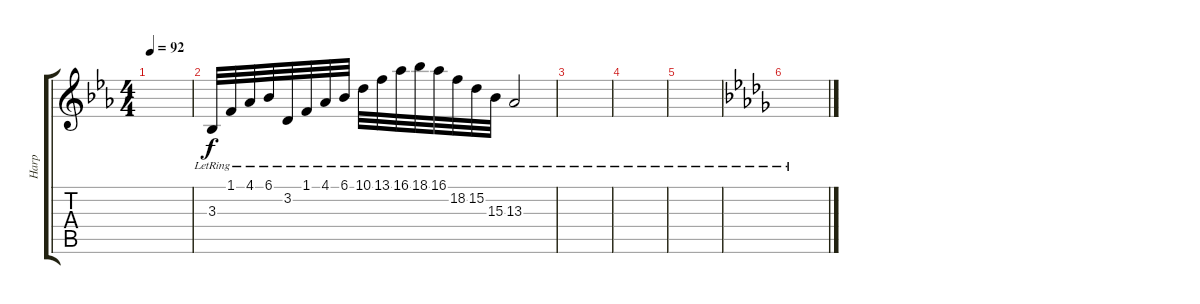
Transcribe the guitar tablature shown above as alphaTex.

\track ("Harp" "Harp") {instrument orchestralharp}
\staff {score tabs}
\tuning (E4 B3 G3 D3 A2 E2) {hide}
\ts (4 4)
\tempo 92
\clef g2
\ks eb
|
3.3{lr}.32 1.1{lr}.32 4.1{lr}.32 6.1{lr}.32 3.2{lr}.32 1.1{lr}.32 4.1{lr}.32 6.1{lr}.32 10.1{lr}.32 13.1{lr}.32 16.1{lr}.32 18.1{lr}.32 16.1{lr}.32 18.2{lr}.32 15.2{lr}.32 15.3{lr}.32 13.3{lr}.2 |
|
|
|
\ks db
